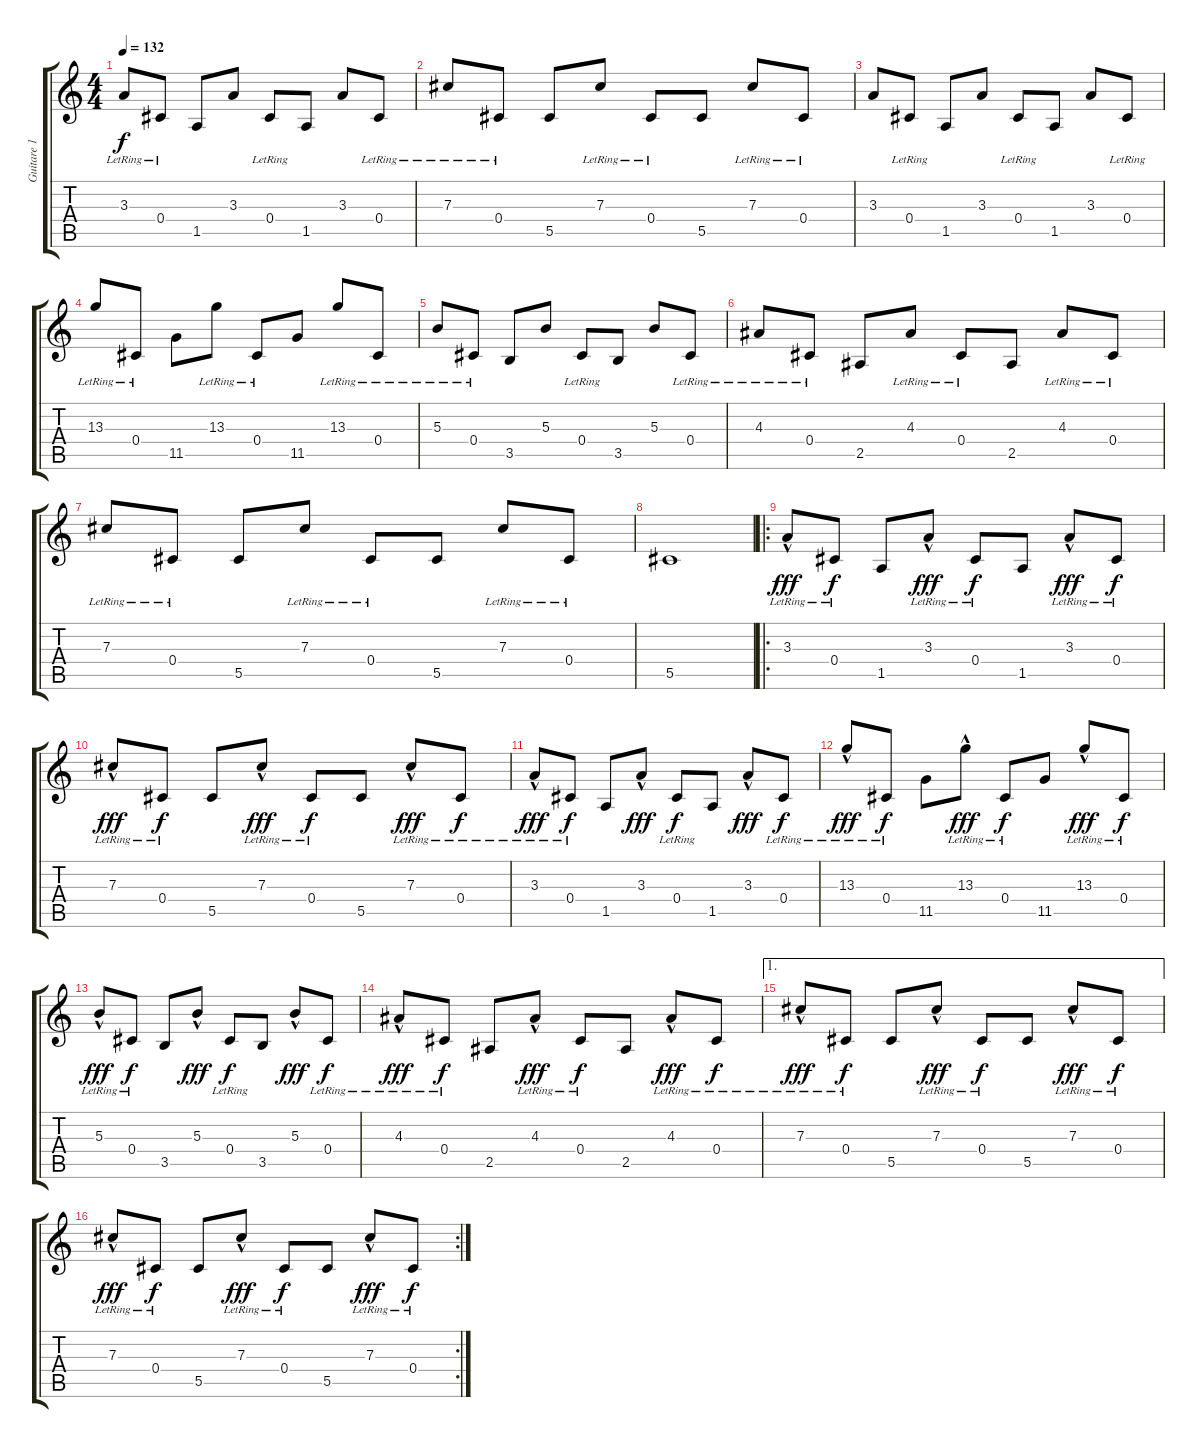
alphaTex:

\track ("Guitare 1" "Guitare 1") {instrument acousticguitarsteel}
\staff {score tabs}
\tuning (Eb4 Bb3 Gb3 Db3 Ab2 Eb2) {hide}
\ts (4 4)
\tempo 132
\clef g2
\ks c
3.3{lr}.8{dy f} 0.4{lr}.8 1.5.8 3.3.8 0.4{lr}.8 1.5.8 3.3.8 0.4{lr}.8 |
7.3{lr}.8 0.4{lr}.8 5.5.8 7.3{lr}.8 0.4{lr}.8 5.5.8 7.3{lr}.8 0.4{lr}.8 |
3.3.8 0.4{lr}.8 1.5.8 3.3.8 0.4{lr}.8 1.5.8 3.3.8 0.4{lr}.8 |
13.3{lr}.8 0.4{lr}.8 11.5.8 13.3{lr}.8 0.4{lr}.8 11.5.8 13.3{lr}.8 0.4{lr}.8 |
5.3{lr}.8 0.4{lr}.8 3.5.8 5.3.8 0.4{lr}.8 3.5.8 5.3.8 0.4{lr}.8 |
4.3{lr}.8 0.4{lr}.8 2.5.8 4.3{lr}.8 0.4{lr}.8 2.5.8 4.3{lr}.8 0.4{lr}.8 |
7.3{lr}.8 0.4{lr}.8 5.5.8 7.3{lr}.8 0.4{lr}.8 5.5.8 7.3{lr}.8 0.4{lr}.8 |
5.5.1 |
\ro
3.3{hac lr}.8{dy fff} 0.4{lr}.8{dy f} 1.5.8 3.3{hac lr}.8{dy fff} 0.4{lr}.8{dy f} 1.5.8 3.3{hac lr}.8{dy fff} 0.4{lr}.8{dy f} |
7.3{hac lr}.8{dy fff} 0.4{lr}.8{dy f} 5.5.8 7.3{hac lr}.8{dy fff} 0.4{lr}.8{dy f} 5.5.8 7.3{hac lr}.8{dy fff} 0.4{lr}.8{dy f} |
3.3{hac lr}.8{dy fff} 0.4{lr}.8{dy f} 1.5.8 3.3{hac}.8{dy fff} 0.4{lr}.8{dy f} 1.5.8 3.3{hac}.8{dy fff} 0.4{lr}.8{dy f} |
13.3{hac lr}.8{dy fff} 0.4{lr}.8{dy f} 11.5.8 13.3{hac lr}.8{dy fff} 0.4{lr}.8{dy f} 11.5.8 13.3{hac lr}.8{dy fff} 0.4{lr}.8{dy f} |
5.3{hac lr}.8{dy fff} 0.4{lr}.8{dy f} 3.5.8 5.3{hac}.8{dy fff} 0.4{lr}.8{dy f} 3.5.8 5.3{hac}.8{dy fff} 0.4{lr}.8{dy f} |
4.3{hac lr}.8{dy fff} 0.4{lr}.8{dy f} 2.5.8 4.3{hac lr}.8{dy fff} 0.4{lr}.8{dy f} 2.5.8 4.3{hac lr}.8{dy fff} 0.4{lr}.8{dy f} |
\ae 1
7.3{hac lr}.8{dy fff} 0.4{lr}.8{dy f} 5.5.8 7.3{hac lr}.8{dy fff} 0.4{lr}.8{dy f} 5.5.8 7.3{hac lr}.8{dy fff} 0.4{lr}.8{dy f} |
\rc 2
7.3{hac lr}.8{dy fff} 0.4{lr}.8{dy f} 5.5.8 7.3{hac lr}.8{dy fff} 0.4{lr}.8{dy f} 5.5.8 7.3{hac lr}.8{dy fff} 0.4{lr}.8{dy f}
